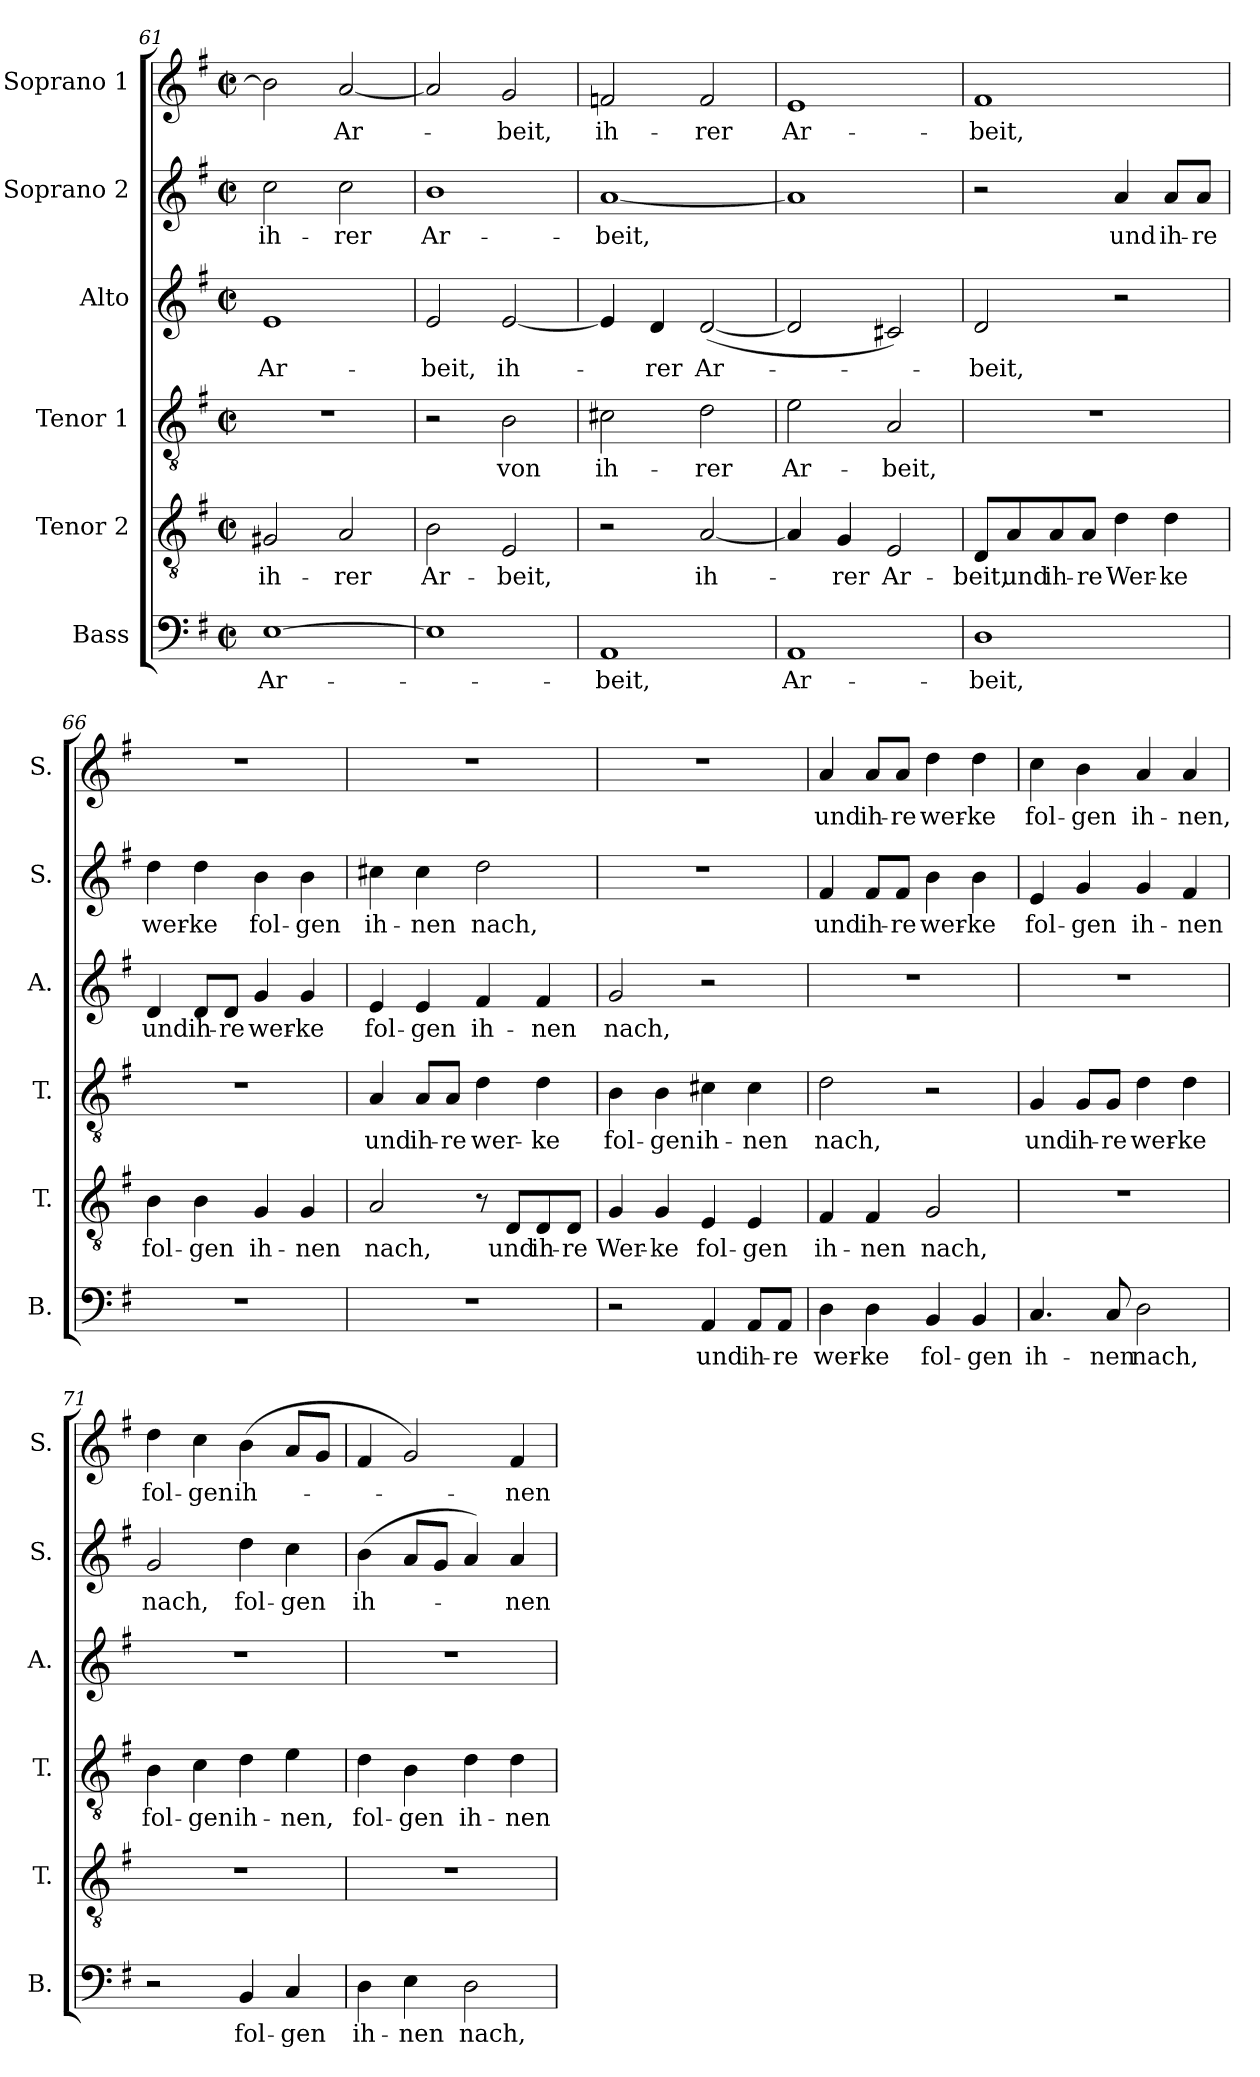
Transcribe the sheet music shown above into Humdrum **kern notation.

**kern	**text	**kern	**text	**kern	**text	**kern	**text	**kern	**text	**kern	**text
*part6	*part6	*part5	*part5	*part4	*part4	*part3	*part3	*part2	*part2	*part1	*part1
*staff6	*staff6	*staff5	*staff5	*staff4	*staff4	*staff3	*staff3	*staff2	*staff2	*staff1	*staff1
*I"Bass	*	*I"Tenor 2	*	*I"Tenor 1	*	*I"Alto	*	*I"Soprano 2	*	*I"Soprano 1	*
*I'B.	*	*I'T.	*	*I'T.	*	*I'A.	*	*I'S.	*	*I'S.	*
*clefF4	*	*clefGv2	*	*clefGv2	*	*clefG2	*	*clefG2	*	*clefG2	*
*	*	*ITrd7c12	*	*ITrd7c12	*	*	*	*	*	*	*
*k[f#]	*	*k[f#]	*	*k[f#]	*	*k[f#]	*	*k[f#]	*	*k[f#]	*
*G:	*	*G:	*	*G:	*	*G:	*	*G:	*	*G:	*
*M2/2	*	*M2/2	*	*M2/2	*	*M2/2	*	*M2/2	*	*M2/2	*
*met(c|)	*	*met(c|)	*	*met(c|)	*	*met(c|)	*	*met(c|)	*	*met(c|)	*
=61	=61	=61	=61	=61	=61	=61	=61	=61	=61	=61	=61
!	!LO:LY:b	!	!LO:LY:b	!	!	!	!LO:LY:b	!	!LO:LY:b	!	!
[>1E	Ar-	2GG#X/	ih-	1r	.	1e	Ar-	2cc\	ih-	2b\]	.
!	!	!	!LO:LY:b	!	!	!	!	!	!LO:LY:b	!	!LO:LY:b
.	.	2AA/	-rer	.	.	.	.	2cc\	-rer	[<2a/	Ar-
=62	=62	=62	=62	=62	=62	=62	=62	=62	=62	=62	=62
!	!	!	!LO:LY:b	!	!	!	!LO:LY:b	!	!LO:LY:b	!	!
1E]	.	2BB\	Ar-	2r	.	2e/	-beit,	1b	Ar-	2a/]	.
!	!	!	!LO:LY:b	!	!LO:LY:b	!	!LO:LY:b	!	!	!	!LO:LY:b
.	.	2EE/	-beit,	2BB\	von	[<2e/	ih-	.	.	2g/	-beit,
=63	=63	=63	=63	=63	=63	=63	=63	=63	=63	=63	=63
!	!LO:LY:b	!	!	!	!LO:LY:b	!	!	!	!LO:LY:b	!	!LO:LY:b
1AA	-beit,	2r	.	2C#X\	ih-	4e/]	.	[<1a	-beit,	2fn/	ih-
!	!	!	!	!	!	!	!LO:LY:b	!	!	!	!
.	.	.	.	.	.	4d/	-rer	.	.	.	.
!	!	!	!LO:LY:b	!	!LO:LY:b	!	!LO:LY:b	!	!	!	!LO:LY:b
.	.	[<2AA/	ih-	2D\	-rer	(<[<2d/	Ar-	.	.	2f/	-rer
=64	=64	=64	=64	=64	=64	=64	=64	=64	=64	=64	=64
!	!LO:LY:b	!	!	!	!LO:LY:b	!	!	!	!	!	!LO:LY:b
1AA	Ar-	4AA/]	.	2E\	Ar-	2d/]	.	1a]	.	1e	Ar-
!	!	!	!LO:LY:b	!	!	!	!	!	!	!	!
.	.	4GG/	-rer	.	.	.	.	.	.	.	.
!	!	!	!LO:LY:b	!	!LO:LY:b	!	!	!	!	!	!
.	.	2EE/	Ar-	2AA/	-beit,	2c#X/)	.	.	.	.	.
!!LO:LB:g=z
=65	=65	=65	=65	=65	=65	=65	=65	=65	=65	=65	=65
!	!LO:LY:b	!	!LO:LY:b	!	!	!	!LO:LY:b	!	!	!	!LO:LY:b
1D	-beit,	8DD/L	-beit,	1r	.	2d/	-beit,	2r	.	1f#	-beit,
!	!	!	!LO:LY:b	!	!	!	!	!	!	!	!
.	.	8AA/	und	.	.	.	.	.	.	.	.
!	!	!	!LO:LY:b	!	!	!	!	!	!	!	!
.	.	8AA/	ih-	.	.	.	.	.	.	.	.
!	!	!	!LO:LY:b	!	!	!	!	!	!	!	!
.	.	8AA/J	-re	.	.	.	.	.	.	.	.
!	!	!	!LO:LY:b	!	!	!	!	!	!LO:LY:b	!	!
.	.	4D\	Wer-	.	.	2r	.	4a/	und	.	.
!	!	!	!LO:LY:b	!	!	!	!	!	!LO:LY:b	!	!
.	.	4D\	-ke	.	.	.	.	8a/L	ih-	.	.
!	!	!	!	!	!	!	!	!	!LO:LY:b	!	!
.	.	.	.	.	.	.	.	8a/J	-re	.	.
=66	=66	=66	=66	=66	=66	=66	=66	=66	=66	=66	=66
!	!	!	!LO:LY:b	!	!	!	!LO:LY:b	!	!LO:LY:b	!	!
1r	.	4BB\	fol-	1r	.	4d/	und	4dd\	wer-	1r	.
!	!	!	!LO:LY:b	!	!	!	!LO:LY:b	!	!LO:LY:b	!	!
.	.	4BB\	-gen	.	.	8d/L	ih-	4dd\	-ke	.	.
!	!	!	!	!	!	!	!LO:LY:b	!	!	!	!
.	.	.	.	.	.	8d/J	-re	.	.	.	.
!	!	!	!LO:LY:b	!	!	!	!LO:LY:b	!	!LO:LY:b	!	!
.	.	4GG/	ih-	.	.	4g/	wer-	4b\	fol-	.	.
!	!	!	!LO:LY:b	!	!	!	!LO:LY:b	!	!LO:LY:b	!	!
.	.	4GG/	-nen	.	.	4g/	-ke	4b\	-gen	.	.
=67	=67	=67	=67	=67	=67	=67	=67	=67	=67	=67	=67
!	!	!	!LO:LY:b	!	!LO:LY:b	!	!LO:LY:b	!	!LO:LY:b	!	!
1r	.	2AA/	nach,	4AA/	und	4e/	fol-	4cc#X\	ih-	1r	.
!	!	!	!	!	!LO:LY:b	!	!LO:LY:b	!	!LO:LY:b	!	!
.	.	.	.	8AA/L	ih-	4e/	-gen	4cc#\	-nen	.	.
!	!	!	!	!	!LO:LY:b	!	!	!	!	!	!
.	.	.	.	8AA/J	-re	.	.	.	.	.	.
!	!	!	!	!	!LO:LY:b	!	!LO:LY:b	!	!LO:LY:b	!	!
.	.	8r	.	4D\	wer-	4f#/	ih-	2dd\	nach,	.	.
!	!	!	!LO:LY:b	!	!	!	!	!	!	!	!
.	.	8DD/L	und	.	.	.	.	.	.	.	.
!	!	!	!LO:LY:b	!	!LO:LY:b	!	!LO:LY:b	!	!	!	!
.	.	8DD/	ih-	4D\	-ke	4f#/	-nen	.	.	.	.
!	!	!	!LO:LY:b	!	!	!	!	!	!	!	!
.	.	8DD/J	-re	.	.	.	.	.	.	.	.
=68	=68	=68	=68	=68	=68	=68	=68	=68	=68	=68	=68
!	!	!	!LO:LY:b	!	!LO:LY:b	!	!LO:LY:b	!	!	!	!
2r	.	4GG/	Wer-	4BB\	fol-	2g/	nach,	1r	.	1r	.
!	!	!	!LO:LY:b	!	!LO:LY:b	!	!	!	!	!	!
.	.	4GG/	-ke	4BB\	-gen	.	.	.	.	.	.
!	!LO:LY:b	!	!LO:LY:b	!	!LO:LY:b	!	!	!	!	!	!
4AA/	und	4EE/	fol-	4C#X\	ih-	2r	.	.	.	.	.
!	!LO:LY:b	!	!LO:LY:b	!	!LO:LY:b	!	!	!	!	!	!
8AA/L	ih-	4EE/	-gen	4C#\	-nen	.	.	.	.	.	.
!	!LO:LY:b	!	!	!	!	!	!	!	!	!	!
8AA/J	-re	.	.	.	.	.	.	.	.	.	.
=69	=69	=69	=69	=69	=69	=69	=69	=69	=69	=69	=69
!	!LO:LY:b	!	!LO:LY:b	!	!LO:LY:b	!	!	!	!LO:LY:b	!	!LO:LY:b
4D\	wer-	4FF#/	ih-	2D\	nach,	1r	.	4f#/	und	4a/	und
!	!LO:LY:b	!	!LO:LY:b	!	!	!	!	!	!LO:LY:b	!	!LO:LY:b
4D\	-ke	4FF#/	-nen	.	.	.	.	8f#/L	ih-	8a/L	ih-
!	!	!	!	!	!	!	!	!	!LO:LY:b	!	!LO:LY:b
.	.	.	.	.	.	.	.	8f#/J	-re	8a/J	-re
!	!LO:LY:b	!	!LO:LY:b	!	!	!	!	!	!LO:LY:b	!	!LO:LY:b
4BB/	fol-	2GG/	nach,	2r	.	.	.	4b\	wer-	4dd\	wer-
!	!LO:LY:b	!	!	!	!	!	!	!	!LO:LY:b	!	!LO:LY:b
4BB/	-gen	.	.	.	.	.	.	4b\	-ke	4dd\	-ke
!!LO:PB:g=z
=70	=70	=70	=70	=70	=70	=70	=70	=70	=70	=70	=70
!	!LO:LY:b	!	!	!	!LO:LY:b	!	!	!	!LO:LY:b	!	!LO:LY:b
4.C/	ih-	1r	.	4GG/	und	1r	.	4e/	fol-	4cc\	fol-
!	!	!	!	!	!LO:LY:b	!	!	!	!LO:LY:b	!	!LO:LY:b
.	.	.	.	8GG/L	ih-	.	.	4g/	-gen	4b\	-gen
!	!LO:LY:b	!	!	!	!LO:LY:b	!	!	!	!	!	!
8C/	-nen	.	.	8GG/J	-re	.	.	.	.	.	.
!	!LO:LY:b	!	!	!	!LO:LY:b	!	!	!	!LO:LY:b	!	!LO:LY:b
2D\	nach,	.	.	4D\	wer-	.	.	4g/	ih-	4a/	ih-
!	!	!	!	!	!LO:LY:b	!	!	!	!LO:LY:b	!	!LO:LY:b
.	.	.	.	4D\	-ke	.	.	4f#/	-nen	4a/	-nen,
=71	=71	=71	=71	=71	=71	=71	=71	=71	=71	=71	=71
!	!	!	!	!	!LO:LY:b	!	!	!	!LO:LY:b	!	!LO:LY:b
2r	.	1r	.	4BB\	fol-	1r	.	2g/	nach,	4dd\	fol-
!	!	!	!	!	!LO:LY:b	!	!	!	!	!	!LO:LY:b
.	.	.	.	4C\	-gen	.	.	.	.	4cc\	-gen
!	!LO:LY:b	!	!	!	!LO:LY:b	!	!	!	!LO:LY:b	!	!LO:LY:b
4BB/	fol-	.	.	4D\	ih-	.	.	4dd\	fol-	(>4b\	ih-
!	!LO:LY:b	!	!	!	!LO:LY:b	!	!	!	!LO:LY:b	!	!
4C/	-gen	.	.	4E\	-nen,	.	.	4cc\	-gen	8a/L	.
.	.	.	.	.	.	.	.	.	.	8g/J	.
=72	=72	=72	=72	=72	=72	=72	=72	=72	=72	=72	=72
!	!LO:LY:b	!	!	!	!LO:LY:b	!	!	!	!LO:LY:b	!	!
4D\	ih-	1r	.	4D\	fol-	1r	.	(>4b\	ih-	4f#/	.
!	!LO:LY:b	!	!	!	!LO:LY:b	!	!	!	!	!	!
4E\	-nen	.	.	4BB\	-gen	.	.	8a/L	.	2g/)	.
.	.	.	.	.	.	.	.	8g/J	.	.	.
!	!LO:LY:b	!	!	!	!LO:LY:b	!	!	!	!	!	!
2D\	nach,	.	.	4D\	ih-	.	.	4a/)	.	.	.
!	!	!	!	!	!LO:LY:b	!	!	!	!LO:LY:b	!	!LO:LY:b
.	.	.	.	4D\	-nen	.	.	4a/	-nen	4f#/	-nen
=	=	=	=	=	=	=	=	=	=	=	=
*-	*-	*-	*-	*-	*-	*-	*-	*-	*-	*-	*-
